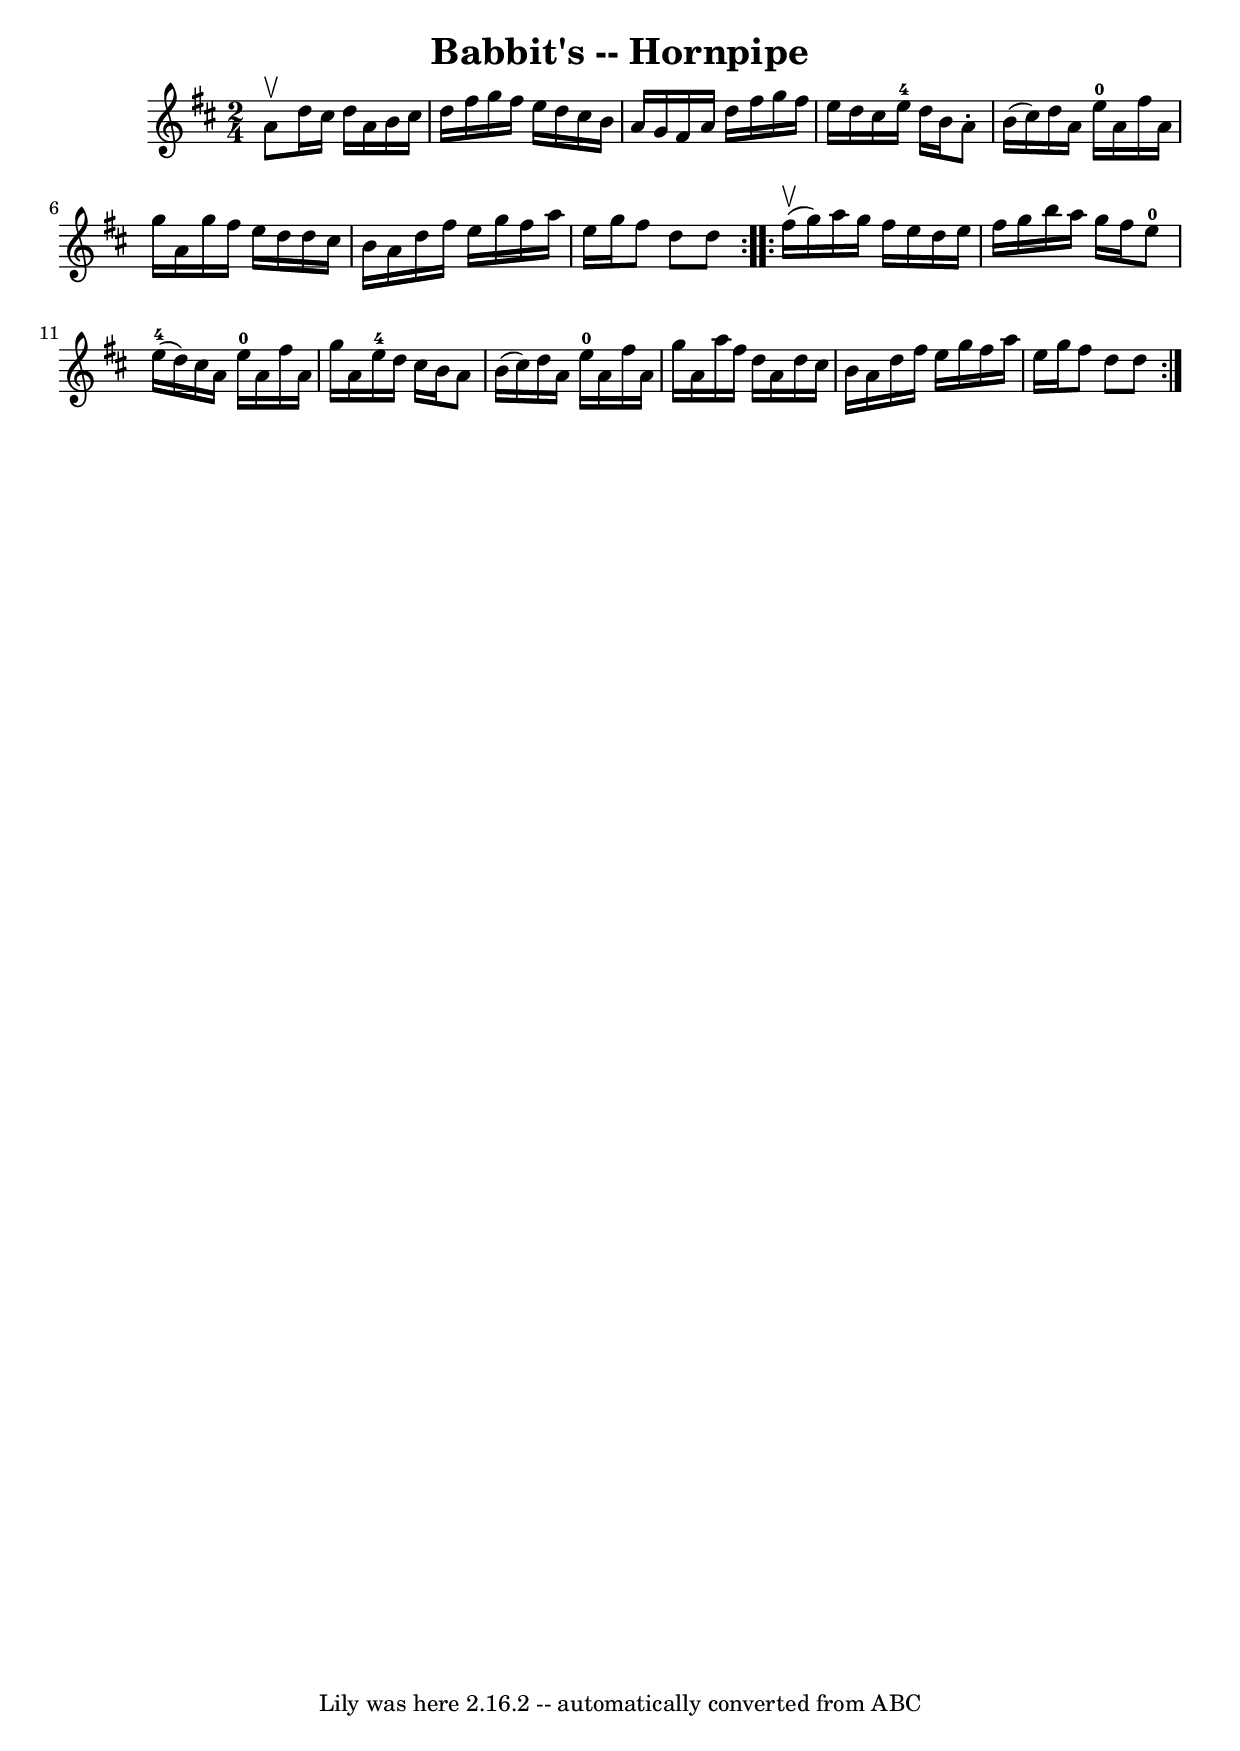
\version "2.16.2"
\include "Mammoth.ily"
\header {
  %% book = "Cole's 1000 Fiddle Tunes"
  crossRefNumber = "1"
  footnotes = ""
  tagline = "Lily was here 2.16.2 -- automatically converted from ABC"
  title = "Babbit's -- Hornpipe"

}
voicedefault =  {



  \repeat volta 2 {

    \time 2/4 
    \key d \major     a'8^\upbow  |
    d''16 cis''16 d''16         a'16 b'16 cis''16 d''16 fis''16   |
    g''16 fis''16         e''16 d''16 cis''16 b'16 a'16 g'16   |
    fis'16 a'16         d''16 fis''16 g''16 fis''16 e''16 d''16   |
    cis''16         e''16-4 d''16 b'16 a'8-. b'16 (cis''16)  |
    d''16       a'16 e''16-0 a'16 fis''16 a'16 g''16 a'16   |
         g''16 fis''16 e''16 d''16 d''16 cis''16 b'16 a'16    |
    d''16 fis''16 e''16 g''16 fis''16 a''16 e''16         g''16   |
    fis''8 d''8 d''8  
  }     
  \repeat volta 2 {     fis''16 (^\upbow g''16)  |
    a''16 g''16 fis''16 e''16 d''16         e''16 fis''16 g''16   |
    b''16 a''16 g''16 fis''16           e''8-0 e''16-4(d''16)  |
    cis''16 a'16 e''16-0 a'16 fis''16 a'16 g''16 a'16  |
    e''16-4 d''16       cis''16 b'16 a'8 b'16 (cis''16)  |
    d''16 a'16         e''16-0 a'16 fis''16 a'16 g''16 a'16   |
    a''16         fis''16 d''16 a'16 d''16 cis''16 b'16 a'16   |
    d''16       fis''16 e''16 g''16 fis''16 a''16 e''16 g''16   |
    
    fis''8 d''8 d''8  
  }   

}

\score{
  <<

    \context Staff="default"
    {
      \voicedefault 
      
    }

  >>
  \layout {
    
  }
  \midi {
  }

}
